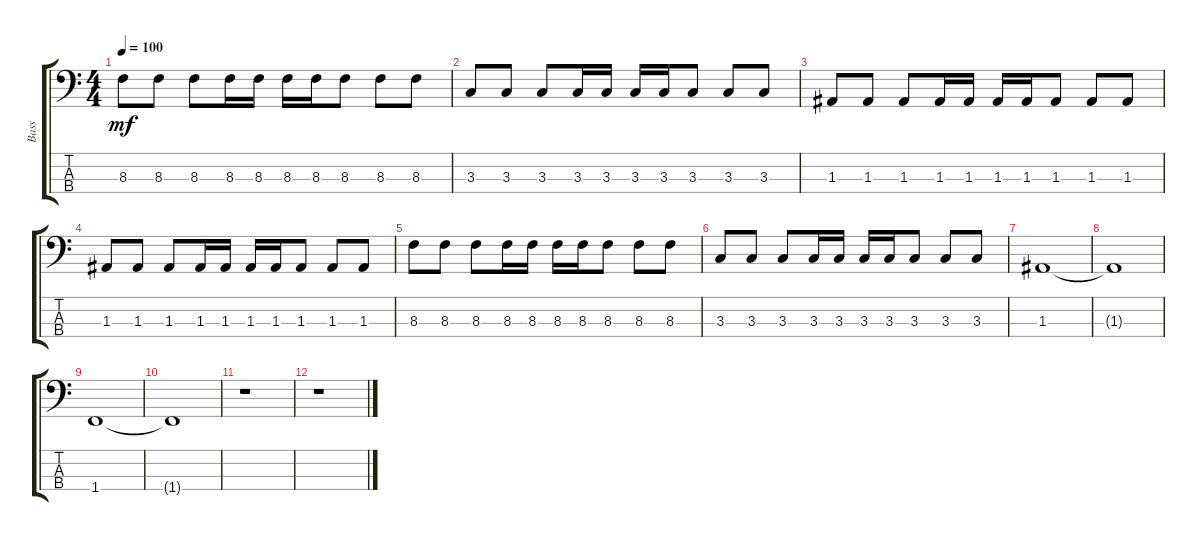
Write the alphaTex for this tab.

\track ("Bass" "Bass") {instrument electricbassfinger}
\staff {score tabs}
\tuning (G2 D2 A1 E1) {hide}
\ts (4 4)
\tempo 100
\clef f4
\ks c
8.3.8{dy mf} 8.3.8 8.3.8 8.3.16 8.3.16 8.3.16 8.3.16 8.3.8 8.3.8 8.3.8 |
3.3.8 3.3.8 3.3.8 3.3.16 3.3.16 3.3.16 3.3.16 3.3.8 3.3.8 3.3.8 |
1.3.8 1.3.8 1.3.8 1.3.16 1.3.16 1.3.16 1.3.16 1.3.8 1.3.8 1.3.8 |
1.3.8 1.3.8 1.3.8 1.3.16 1.3.16 1.3.16 1.3.16 1.3.8 1.3.8 1.3.8 |
8.3.8 8.3.8 8.3.8 8.3.16 8.3.16 8.3.16 8.3.16 8.3.8 8.3.8 8.3.8 |
3.3.8 3.3.8 3.3.8 3.3.16 3.3.16 3.3.16 3.3.16 3.3.8 3.3.8 3.3.8 |
1.3.1 |
1.3{t}.1 |
1.4.1 |
1.4{t}.1 |
r.1 |
r.1
